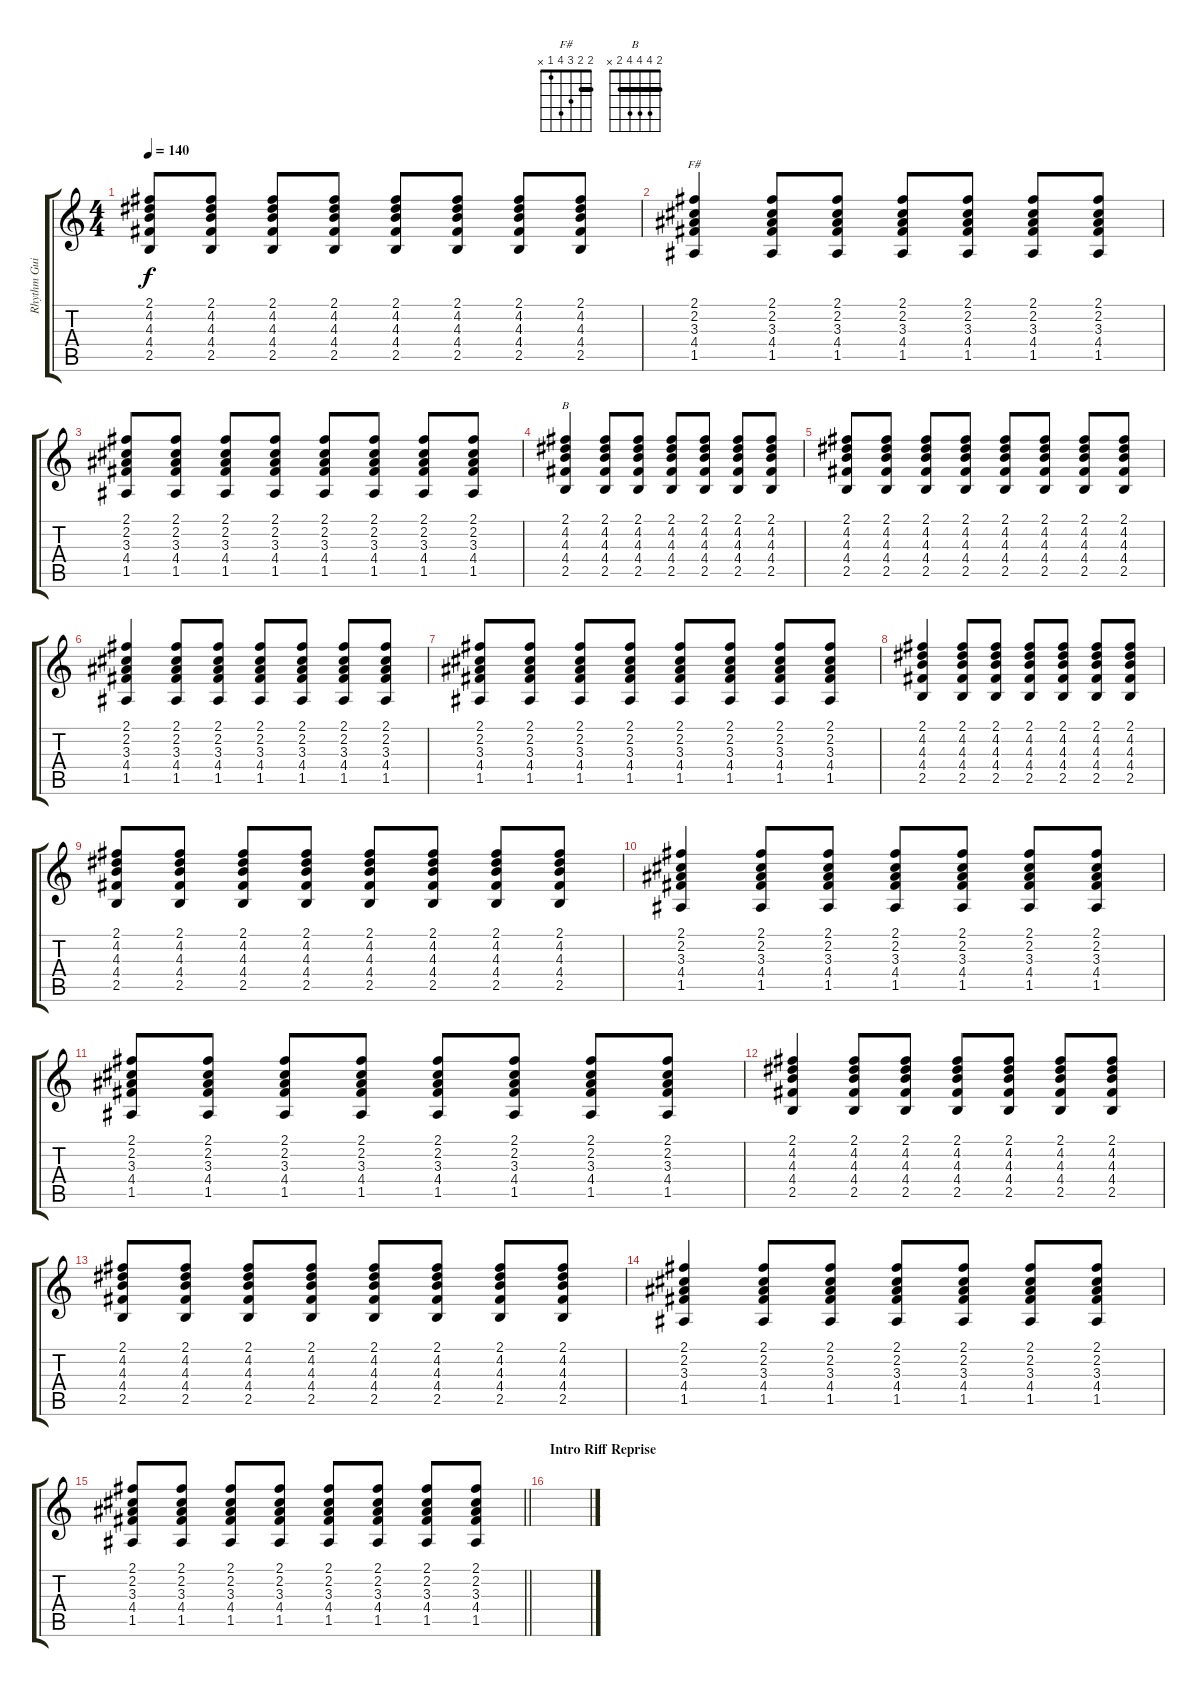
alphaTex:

\track ("Rhythm Guitar" "Rhythm Gui") {instrument overdrivenguitar}
\staff {score tabs}
\tuning (E4 B3 G3 D3 A2 E2) {hide}
\chord ("F#" 2 2 3 4 1 x) {barre 2}
\chord ("B" 2 4 4 4 2 x) {barre 2}
\ts (4 4)
\tempo 140
\clef g2
\ks c
(2.1 4.2 4.3 4.4 2.5).8{dy f} (2.1 4.2 4.3 4.4 2.5).8 (2.1 4.2 4.3 4.4 2.5).8 (2.1 4.2 4.3 4.4 2.5).8 (2.1 4.2 4.3 4.4 2.5).8 (2.1 4.2 4.3 4.4 2.5).8 (2.1 4.2 4.3 4.4 2.5).8 (2.1 4.2 4.3 4.4 2.5).8 |
(2.1 2.2 3.3 4.4 1.5).4{ch "F#"} (2.1 2.2 3.3 4.4 1.5).8 (2.1 2.2 3.3 4.4 1.5).8 (2.1 2.2 3.3 4.4 1.5).8 (2.1 2.2 3.3 4.4 1.5).8 (2.1 2.2 3.3 4.4 1.5).8 (2.1 2.2 3.3 4.4 1.5).8 |
(2.1 2.2 3.3 4.4 1.5).8 (2.1 2.2 3.3 4.4 1.5).8 (2.1 2.2 3.3 4.4 1.5).8 (2.1 2.2 3.3 4.4 1.5).8 (2.1 2.2 3.3 4.4 1.5).8 (2.1 2.2 3.3 4.4 1.5).8 (2.1 2.2 3.3 4.4 1.5).8 (2.1 2.2 3.3 4.4 1.5).8 |
(2.1 4.2 4.3 4.4 2.5).4{ch "B"} (2.1 4.2 4.3 4.4 2.5).8 (2.1 4.2 4.3 4.4 2.5).8 (2.1 4.2 4.3 4.4 2.5).8 (2.1 4.2 4.3 4.4 2.5).8 (2.1 4.2 4.3 4.4 2.5).8 (2.1 4.2 4.3 4.4 2.5).8 |
(2.1 4.2 4.3 4.4 2.5).8 (2.1 4.2 4.3 4.4 2.5).8 (2.1 4.2 4.3 4.4 2.5).8 (2.1 4.2 4.3 4.4 2.5).8 (2.1 4.2 4.3 4.4 2.5).8 (2.1 4.2 4.3 4.4 2.5).8 (2.1 4.2 4.3 4.4 2.5).8 (2.1 4.2 4.3 4.4 2.5).8 |
(2.1 2.2 3.3 4.4 1.5).4 (2.1 2.2 3.3 4.4 1.5).8 (2.1 2.2 3.3 4.4 1.5).8 (2.1 2.2 3.3 4.4 1.5).8 (2.1 2.2 3.3 4.4 1.5).8 (2.1 2.2 3.3 4.4 1.5).8 (2.1 2.2 3.3 4.4 1.5).8 |
(2.1 2.2 3.3 4.4 1.5).8 (2.1 2.2 3.3 4.4 1.5).8 (2.1 2.2 3.3 4.4 1.5).8 (2.1 2.2 3.3 4.4 1.5).8 (2.1 2.2 3.3 4.4 1.5).8 (2.1 2.2 3.3 4.4 1.5).8 (2.1 2.2 3.3 4.4 1.5).8 (2.1 2.2 3.3 4.4 1.5).8 |
(2.1 4.2 4.3 4.4 2.5).4 (2.1 4.2 4.3 4.4 2.5).8 (2.1 4.2 4.3 4.4 2.5).8 (2.1 4.2 4.3 4.4 2.5).8 (2.1 4.2 4.3 4.4 2.5).8 (2.1 4.2 4.3 4.4 2.5).8 (2.1 4.2 4.3 4.4 2.5).8 |
(2.1 4.2 4.3 4.4 2.5).8 (2.1 4.2 4.3 4.4 2.5).8 (2.1 4.2 4.3 4.4 2.5).8 (2.1 4.2 4.3 4.4 2.5).8 (2.1 4.2 4.3 4.4 2.5).8 (2.1 4.2 4.3 4.4 2.5).8 (2.1 4.2 4.3 4.4 2.5).8 (2.1 4.2 4.3 4.4 2.5).8 |
(2.1 2.2 3.3 4.4 1.5).4 (2.1 2.2 3.3 4.4 1.5).8 (2.1 2.2 3.3 4.4 1.5).8 (2.1 2.2 3.3 4.4 1.5).8 (2.1 2.2 3.3 4.4 1.5).8 (2.1 2.2 3.3 4.4 1.5).8 (2.1 2.2 3.3 4.4 1.5).8 |
(2.1 2.2 3.3 4.4 1.5).8 (2.1 2.2 3.3 4.4 1.5).8 (2.1 2.2 3.3 4.4 1.5).8 (2.1 2.2 3.3 4.4 1.5).8 (2.1 2.2 3.3 4.4 1.5).8 (2.1 2.2 3.3 4.4 1.5).8 (2.1 2.2 3.3 4.4 1.5).8 (2.1 2.2 3.3 4.4 1.5).8 |
(2.1 4.2 4.3 4.4 2.5).4 (2.1 4.2 4.3 4.4 2.5).8 (2.1 4.2 4.3 4.4 2.5).8 (2.1 4.2 4.3 4.4 2.5).8 (2.1 4.2 4.3 4.4 2.5).8 (2.1 4.2 4.3 4.4 2.5).8 (2.1 4.2 4.3 4.4 2.5).8 |
(2.1 4.2 4.3 4.4 2.5).8 (2.1 4.2 4.3 4.4 2.5).8 (2.1 4.2 4.3 4.4 2.5).8 (2.1 4.2 4.3 4.4 2.5).8 (2.1 4.2 4.3 4.4 2.5).8 (2.1 4.2 4.3 4.4 2.5).8 (2.1 4.2 4.3 4.4 2.5).8 (2.1 4.2 4.3 4.4 2.5).8 |
(2.1 2.2 3.3 4.4 1.5).4 (2.1 2.2 3.3 4.4 1.5).8 (2.1 2.2 3.3 4.4 1.5).8 (2.1 2.2 3.3 4.4 1.5).8 (2.1 2.2 3.3 4.4 1.5).8 (2.1 2.2 3.3 4.4 1.5).8 (2.1 2.2 3.3 4.4 1.5).8 |
\barLineRight lightlight
(2.1 2.2 3.3 4.4 1.5).8 (2.1 2.2 3.3 4.4 1.5).8 (2.1 2.2 3.3 4.4 1.5).8 (2.1 2.2 3.3 4.4 1.5).8 (2.1 2.2 3.3 4.4 1.5).8 (2.1 2.2 3.3 4.4 1.5).8 (2.1 2.2 3.3 4.4 1.5).8 (2.1 2.2 3.3 4.4 1.5).8 |
\section ("" "Intro Riff Reprise")
